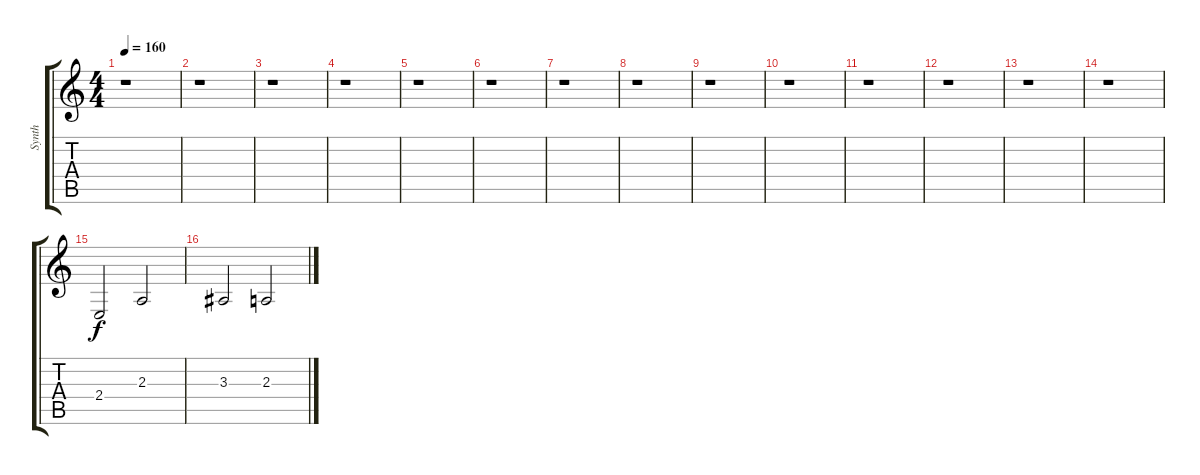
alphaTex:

\track ("Synth" "Synth") {instrument choiraahs}
\staff {score tabs}
\tuning (E4 B3 G3 D3 A2 E2) {hide}
\ts (4 4)
\tempo 160
\clef g2
\ks c
r.1{dy f} |
r.1 |
r.1 |
r.1 |
r.1 |
r.1 |
r.1 |
r.1 |
r.1 |
r.1 |
r.1 |
r.1 |
r.1 |
r.1 |
2.4.2 2.3.2 |
3.3.2 2.3.2
